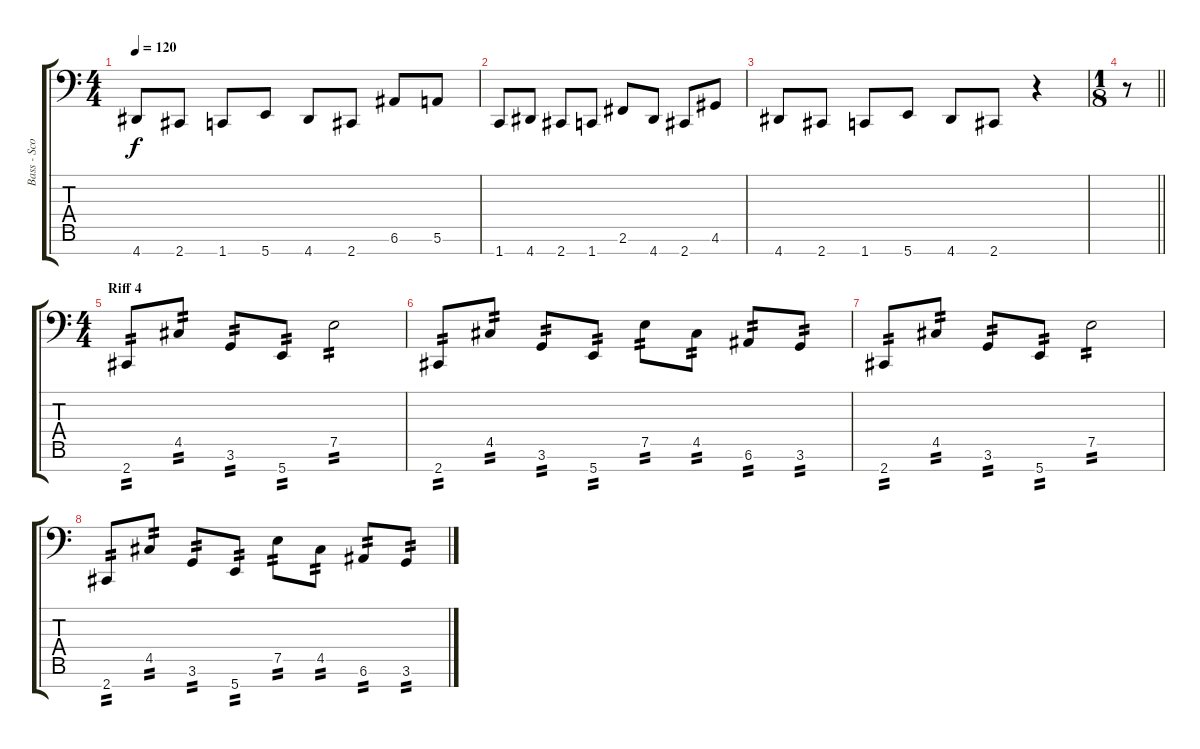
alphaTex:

\track ("Bass - Scott Plummer" "Bass - Sco") {instrument electricbassfinger}
\staff {score tabs}
\tuning (F3 C3 G2 D2 A1 E1 B0) {hide}
\ts (4 4)
\tempo 120
\clef f4
\ks c
4.7.8{dy f} 2.7.8 1.7.8 5.7.8 4.7.8 2.7.8 6.6.8 5.6.8 |
1.7.8 4.7.8 2.7.8 1.7.8 2.6.8 4.7.8 2.7.8 4.6.8 |
4.7.8 2.7.8 1.7.8 5.7.8 4.7.8 2.7.8 r.4 |
\ts (1 8)
\barLineRight lightlight
r.8 |
\ts (4 4)
\section ("" "Riff 4")
2.7.8{tp 2 instrument electricbassfinger} 4.5.8{tp 2} 3.6.8{tp 2} 5.7.8{tp 2} 7.5.2{tp 2} |
2.7.8{tp 2} 4.5.8{tp 2} 3.6.8{tp 2} 5.7.8{tp 2} 7.5.8{tp 2} 4.5.8{tp 2} 6.6.8{tp 2} 3.6.8{tp 2} |
2.7.8{tp 2} 4.5.8{tp 2} 3.6.8{tp 2} 5.7.8{tp 2} 7.5.2{tp 2} |
2.7.8{tp 2} 4.5.8{tp 2} 3.6.8{tp 2} 5.7.8{tp 2} 7.5.8{tp 2} 4.5.8{tp 2} 6.6.8{tp 2} 3.6.8{tp 2}
